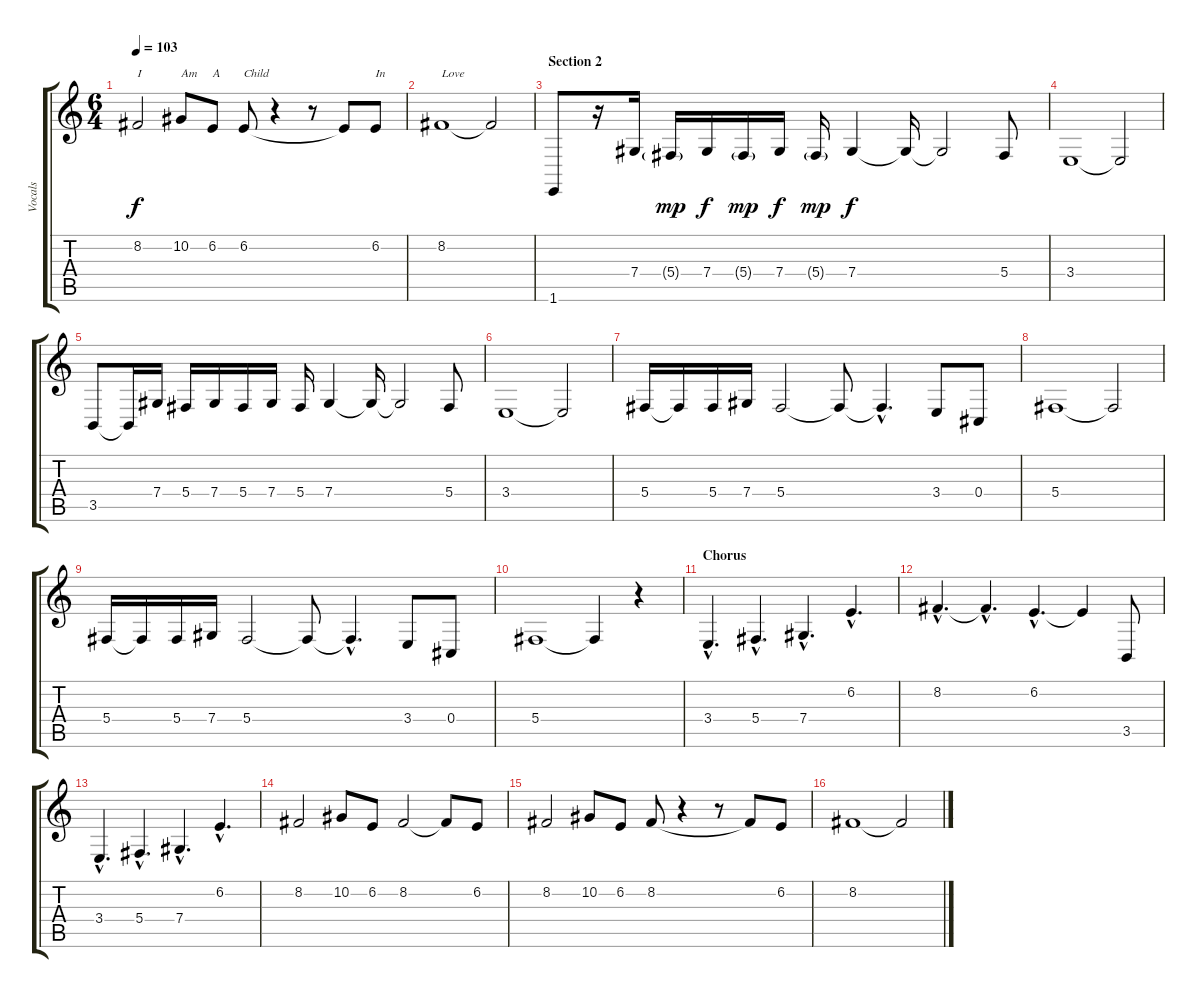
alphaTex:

\track ("Vocals" "Vocals") {instrument musicbox}
\staff {score tabs}
\tuning (Eb4 Bb3 Gb3 Db3 Ab2 Eb2) {hide}
\ts (6 4)
\tempo 103
\clef g2
\ks c
8.2.2{txt "I" dy f} 10.2.8{txt "Am "} 6.2.8{txt "A"} 6.2.8{txt "Child"} r.4 r.8 6.2{t}.8 6.2.8{txt "In"} |
8.2.1{txt "Love"} 8.2{t}.2 |
\section ("" "Section 2")
1.6.8 r.16 7.4.16 5.4{g}.16{dy mp} 7.4.16{dy f} 5.4{g}.16{dy mp} 7.4.16{dy f} 5.4{g}.16{dy mp} 7.4.4{dy f} 7.4{t}.16 7.4{t}.2 5.4.8 |
3.4.1 3.4{t}.2 |
3.5.8 3.5{t}.16 7.4.16 5.4.16 7.4.16 5.4.16 7.4.16 5.4.16 7.4.4 7.4{t}.16 7.4{t}.2 5.4.8 |
3.4.1 3.4{t}.2 |
5.4.16 5.4{t}.16 5.4.16 7.4.16 5.4.2 5.4{t}.8 5.4{hac t}.4{d} 3.4.8 0.4.8 |
5.4.1 5.4{t}.2 |
5.4.16 5.4{t}.16 5.4.16 7.4.16 5.4.2 5.4{t}.8 5.4{hac t}.4{d} 3.4.8 0.4.8 |
5.4.1 5.4{t}.4 r.4 |
\section ("" "Chorus")
3.4{hac}.4{d} 5.4{hac}.4{d} 7.4{hac}.4{d} 6.2{hac}.4{d} |
8.2{hac}.4{d} 8.2{hac t}.4{d} 6.2{hac}.4{d} 6.2{t}.4 3.5.8 |
3.4{hac}.4{d} 5.4{hac}.4{d} 7.4{hac}.4{d} 6.2{hac}.4{d} |
8.2.2 10.2.8 6.2.8 8.2.2 8.2{t}.8 6.2.8 |
8.2.2 10.2.8 6.2.8 8.2.8 r.4 r.8 8.2{t}.8 6.2.8 |
8.2.1 8.2{t}.2
